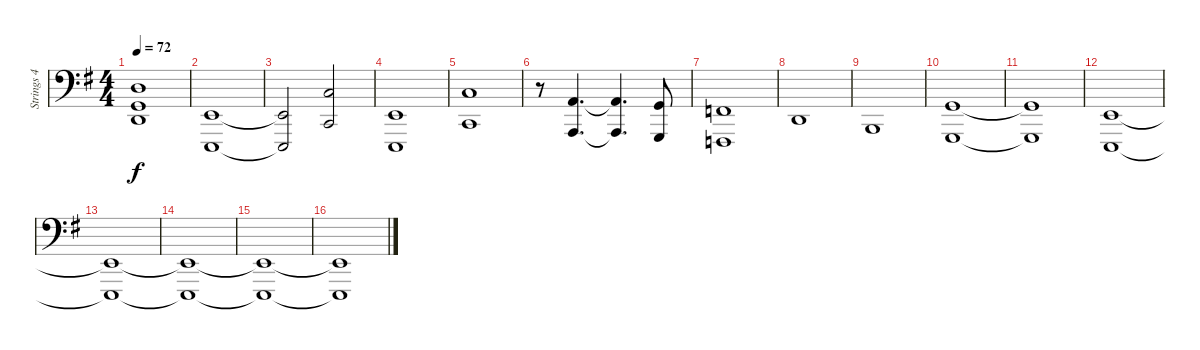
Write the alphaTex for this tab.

\track ("Strings 4" "Strings 4") {instrument stringensemble2}
\staff {score}
\tuning (C3 G2 D2 A1 E1 B-1) {hide}
\ts (4 4)
\tempo 72
\clef f4
\ks eminor
(0.2{t} 0.3{t} 15.6{t}).1{dy f} |
(0.5 5.6).1 |
(0.5{t} 5.6{t}).2 (8.5 13.6).2 |
(0.5 5.6).1 |
(8.5 13.6).1 |
r.8 (0.4 10.6).4{d} (0.4{t} 10.6{t}).4{d} (3.5 8.6).8 |
(1.5 6.6).1 |
3.6.1 |
0.6.1 |
(3.5 8.6).1 |
(3.5{t} 8.6{t}).1 |
(0.5 5.6).1 |
(0.5{t} 5.6{t}).1 |
(0.5{t} 5.6{t}).1 |
(0.5{t} 5.6{t}).1 |
(0.5{t} 5.6{t}).1
